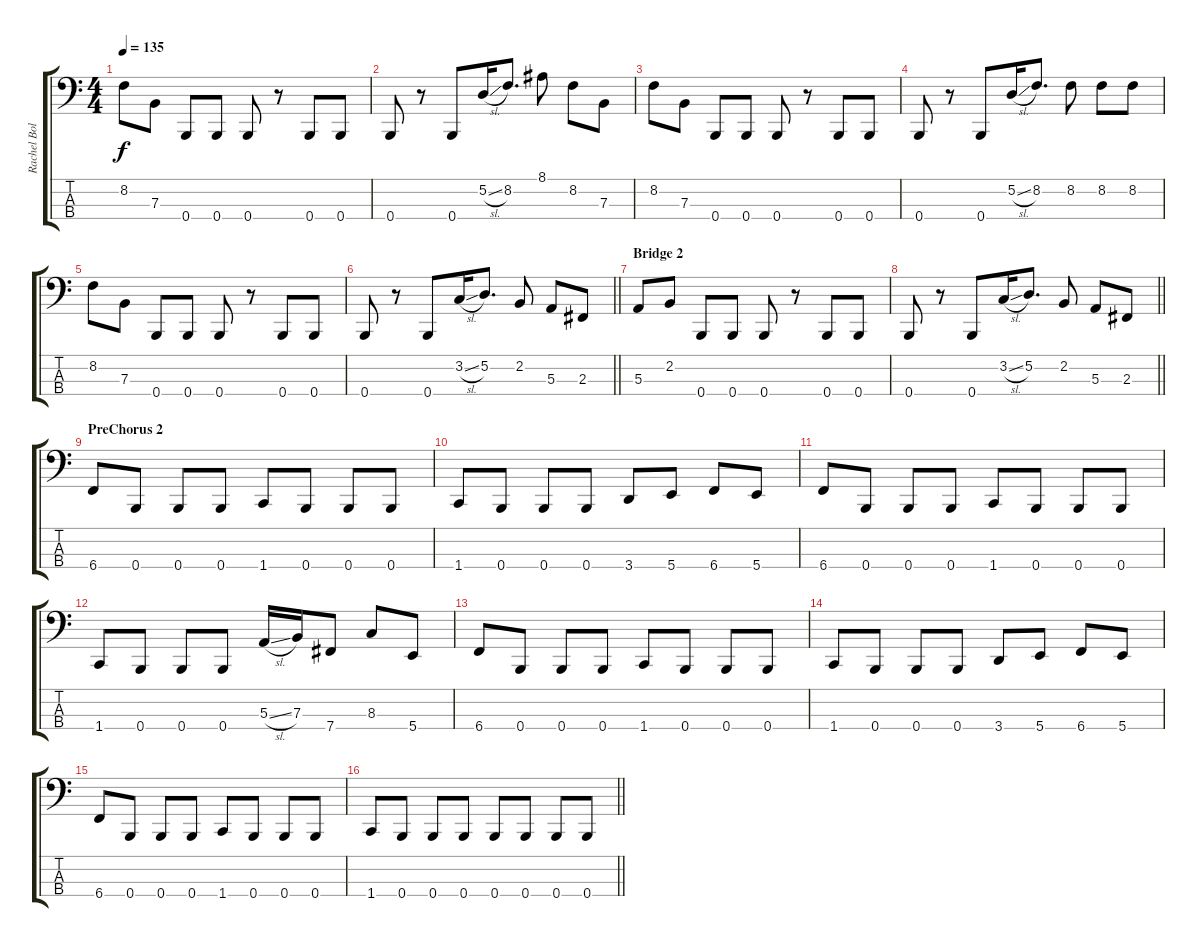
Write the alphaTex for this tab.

\track ("Rachel Bolan" "Rachel Bol") {instrument electricbasspick}
\staff {score tabs}
\tuning (D2 A1 E1 B0) {hide}
\ts (4 4)
\tempo 135
\clef f4
\ks c
8.2.8{dy f} 7.3.8 0.4.8 0.4.8 0.4.8 r.8 0.4.8 0.4.8 |
0.4.8 r.8 0.4.8 5.2{sl}.16 8.2.8{d} 8.1.8 8.2.8 7.3.8 |
8.2.8 7.3.8 0.4.8 0.4.8 0.4.8 r.8 0.4.8 0.4.8 |
0.4.8 r.8 0.4.8 5.2{sl}.16 8.2.8{d} 8.2.8 8.2.8 8.2.8 |
8.2.8 7.3.8 0.4.8 0.4.8 0.4.8 r.8 0.4.8 0.4.8 |
\barLineRight lightlight
0.4.8 r.8 0.4.8 3.2{sl}.16 5.2.8{d} 2.2.8 5.3.8 2.3.8 |
\section ("" "Bridge 2")
5.3.8 2.2.8 0.4.8 0.4.8 0.4.8 r.8 0.4.8 0.4.8 |
\barLineRight lightlight
0.4.8 r.8 0.4.8 3.2{sl}.16 5.2.8{d} 2.2.8 5.3.8 2.3.8 |
\section ("" "PreChorus 2")
6.4.8 0.4.8 0.4.8 0.4.8 1.4.8 0.4.8 0.4.8 0.4.8 |
1.4.8 0.4.8 0.4.8 0.4.8 3.4.8 5.4.8 6.4.8 5.4.8 |
6.4.8 0.4.8 0.4.8 0.4.8 1.4.8 0.4.8 0.4.8 0.4.8 |
1.4.8 0.4.8 0.4.8 0.4.8 5.3{sl}.16 7.3.16 7.4.8 8.3.8 5.4.8 |
6.4.8 0.4.8 0.4.8 0.4.8 1.4.8 0.4.8 0.4.8 0.4.8 |
1.4.8 0.4.8 0.4.8 0.4.8 3.4.8 5.4.8 6.4.8 5.4.8 |
6.4.8 0.4.8 0.4.8 0.4.8 1.4.8 0.4.8 0.4.8 0.4.8 |
\barLineRight lightlight
1.4.8 0.4.8 0.4.8 0.4.8 0.4.8 0.4.8 0.4.8 0.4.8
